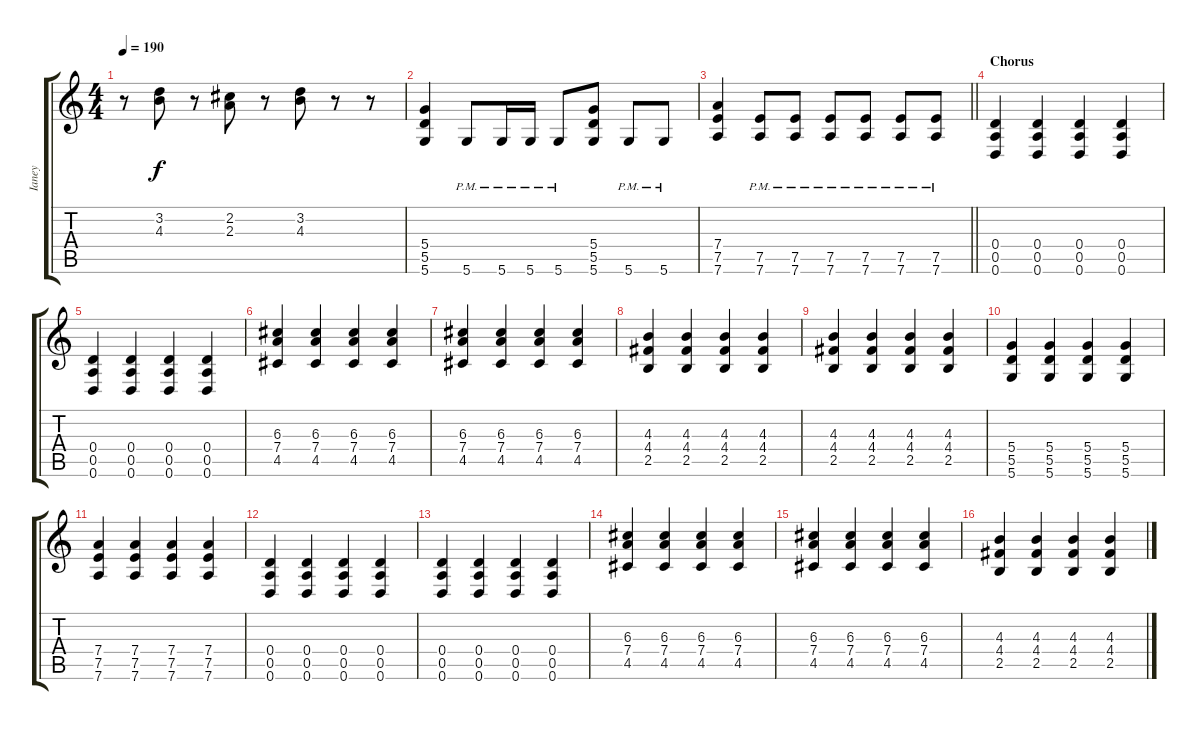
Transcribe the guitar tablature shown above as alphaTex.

\track ("Ianey" "Ianey") {instrument overdrivenguitar}
\staff {score tabs}
\tuning (E4 B3 G3 D3 A2 D2) {hide}
\ts (4 4)
\tempo 190
\clef g2
\ks c
r.8{dy f} (3.2 4.3).8 r.8 (2.2 2.3).8 r.8 (3.2 4.3).8 r.8 r.8 |
(5.4 5.5 5.6).4 5.6{pm}.8 5.6{pm}.16 5.6{pm}.16 5.6{pm}.8 (5.4 5.5 5.6).8 5.6{pm}.8 5.6{pm}.8 |
\barLineRight lightlight
(7.4 7.5 7.6).4 (7.5{pm} 7.6{pm}).8 (7.5{pm} 7.6{pm}).8 (7.5{pm} 7.6{pm}).8 (7.5{pm} 7.6{pm}).8 (7.5{pm} 7.6{pm}).8 (7.5{pm} 7.6{pm}).8 |
\section ("" "Chorus")
(0.4 0.5 0.6).4 (0.4 0.5 0.6).4 (0.4 0.5 0.6).4 (0.4 0.5 0.6).4 |
(0.4 0.5 0.6).4 (0.4 0.5 0.6).4 (0.4 0.5 0.6).4 (0.4 0.5 0.6).4 |
(6.3 7.4 4.5).4 (6.3 7.4 4.5).4 (6.3 7.4 4.5).4 (6.3 7.4 4.5).4 |
(6.3 7.4 4.5).4 (6.3 7.4 4.5).4 (6.3 7.4 4.5).4 (6.3 7.4 4.5).4 |
(4.3 4.4 2.5).4 (4.3 4.4 2.5).4 (4.3 4.4 2.5).4 (4.3 4.4 2.5).4 |
(4.3 4.4 2.5).4 (4.3 4.4 2.5).4 (4.3 4.4 2.5).4 (4.3 4.4 2.5).4 |
(5.4 5.5 5.6).4 (5.4 5.5 5.6).4 (5.4 5.5 5.6).4 (5.4 5.5 5.6).4 |
(7.4 7.5 7.6).4 (7.4 7.5 7.6).4 (7.4 7.5 7.6).4 (7.4 7.5 7.6).4 |
(0.4 0.5 0.6).4 (0.4 0.5 0.6).4 (0.4 0.5 0.6).4 (0.4 0.5 0.6).4 |
(0.4 0.5 0.6).4 (0.4 0.5 0.6).4 (0.4 0.5 0.6).4 (0.4 0.5 0.6).4 |
(6.3 7.4 4.5).4 (6.3 7.4 4.5).4 (6.3 7.4 4.5).4 (6.3 7.4 4.5).4 |
(6.3 7.4 4.5).4 (6.3 7.4 4.5).4 (6.3 7.4 4.5).4 (6.3 7.4 4.5).4 |
(4.3 4.4 2.5).4 (4.3 4.4 2.5).4 (4.3 4.4 2.5).4 (4.3 4.4 2.5).4
